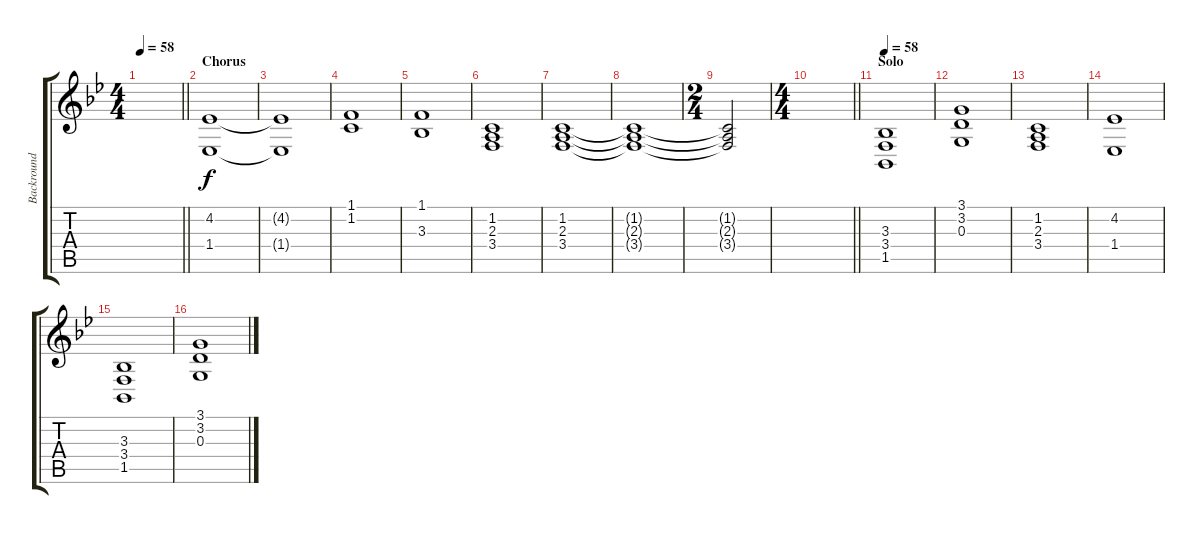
\track ("Backround Sound" "Backround ") {instrument synthstrings1}
\staff {score tabs}
\tuning (E4 B3 G3 D3 A2 E2) {hide}
\ts (4 4)
\tempo 58
\clef g2
\barLineRight lightlight
\ks bb
|
\section ("" "Chorus")
(4.2 1.4).1 |
(4.2{t} 1.4{t}).1 |
(1.1 1.2).1 |
(1.1 3.3).1 |
(1.2 2.3 3.4).1 |
(1.2 2.3 3.4).1 |
(1.2{t} 2.3{t} 3.4{t}).1 |
\ts (2 4)
(1.2{t} 2.3{t} 3.4{t}).2 |
\ts (4 4)
\barLineRight lightlight
|
\section ("" "Solo")
\tempo 58
(3.3 3.4 1.5).1 |
(3.1 3.2 0.3).1 |
(1.2 2.3 3.4).1 |
(4.2 1.4).1 |
(3.3 3.4 1.5).1 |
(3.1 3.2 0.3).1
